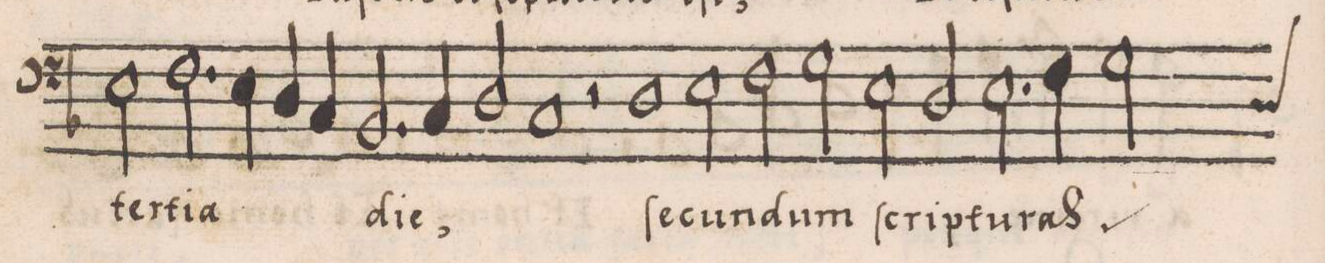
**kern	**text
*I"BASSVS	*
*clefF4	*
*k[b-]	*
*M2/1	*
2E\	ter-
=118-	=118-
2.F\	-ti-
4E\	-a
4D/	.
4C/	.
2.BB-/	di-
=119-	=119-
4C/	-e,
2D/	.
1C	.
=120-	=120-
2r	.
1D	ſe-
2E\	-cun-
=121-	=121-
2F\	-dum
2G\	.
2E\	ſcrip-
2D/	-tu-
=122-	=122-
2.E\	-raS.
4F\	.
*custos:D	*
2G\	.
*-	*-
